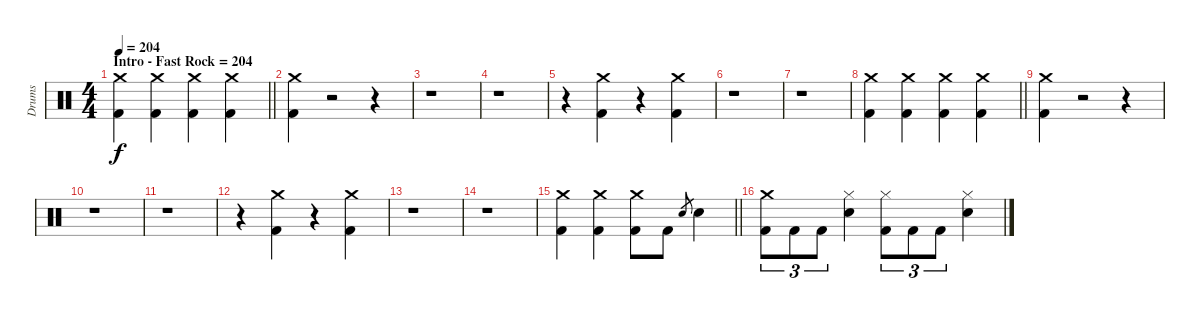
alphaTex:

\track ("Drums" "Drums") {instrument percussion}
\staff {score}
\articulation defaults
\ts (4 4)
\section ("" "Intro - Fast Rock = 204")
\tempo 204
\clef neutral
\barLineRight lightlight
\ks c
("Kick (hit) 2" "Crash medium (hit)").4{dy f} ("Kick (hit) 2" "Crash medium (hit)").4 ("Kick (hit) 2" "Crash medium (hit)").4 ("Kick (hit) 2" "Crash medium (hit)").4 |
("Kick (hit) 2" "Crash medium (hit)").4 r.2 r.4 |
r.1 |
r.1 |
r.4 ("Kick (hit) 2" "Crash medium (hit)").4 r.4 ("Kick (hit) 2" "Crash medium (hit)").4 |
r.1 |
r.1 |
\barLineRight lightlight
("Kick (hit) 2" "Crash medium (hit)").4 ("Kick (hit) 2" "Crash medium (hit)").4 ("Kick (hit) 2" "Crash medium (hit)").4 ("Kick (hit) 2" "Crash medium (hit)").4 |
("Kick (hit) 2" "Crash medium (hit)").4 r.2 r.4 |
r.1 |
r.1 |
r.4 ("Kick (hit) 2" "Crash medium (hit)").4 r.4 ("Kick (hit) 2" "Crash medium (hit)").4 |
r.1 |
r.1 |
\barLineRight lightlight
("Kick (hit) 2" "Crash medium (hit)").4 ("Kick (hit) 2" "Crash medium (hit)").4 ("Kick (hit) 2" "Crash medium (hit)").8 "Kick (hit) 2".8 "Snare (hit) 2".8{gr} "Snare (hit) 2".4 |
("Crash medium (hit)" "Kick (hit) 2").8{tu (3 2)} "Kick (hit) 2".8{tu (3 2)} "Kick (hit) 2".8{tu (3 2)} ("Hi-Hat (closed)" "Snare (hit) 2").4 ("Hi-Hat (closed)" "Kick (hit) 2").8{tu (3 2)} "Kick (hit) 2".8{tu (3 2)} "Kick (hit) 2".8{tu (3 2)} ("Snare (hit) 2" "Hi-Hat (closed)").4
